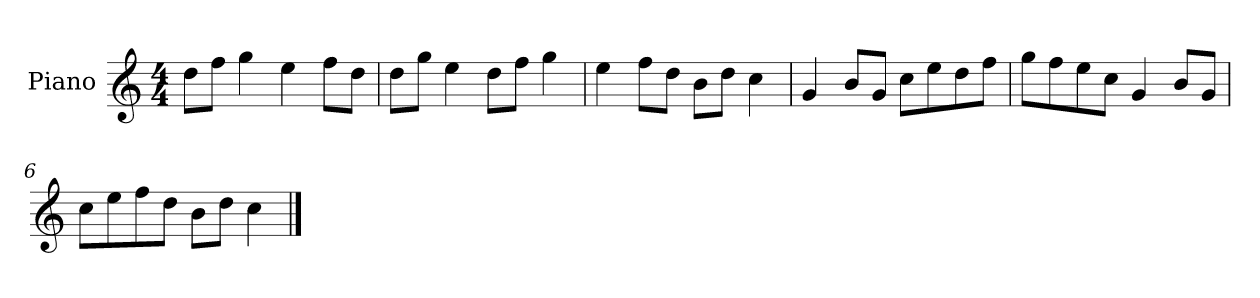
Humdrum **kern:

**kern
*part1
*staff1
*I"Piano
*I'P-no
*clefG2
*k[]
*M4/4
*MM90
=1
8dd\L
8ff\J
4gg\
4ee\
8ff\L
8dd\J
=2
8dd\L
8gg\J
4ee\
8dd\L
8ff\J
4gg\
=3
4ee\
8ff\L
8dd\J
8b\L
8dd\J
4cc\
=4
4g/
8b/L
8g/J
8cc\L
8ee\
8dd\
8ff\J
=5
8gg\L
8ff\
8ee\
8cc\J
4g/
8b/L
8g/J
=6
8cc\L
8ee\
8ff\
8dd\J
8b\L
8dd\J
4cc\
==
*-
